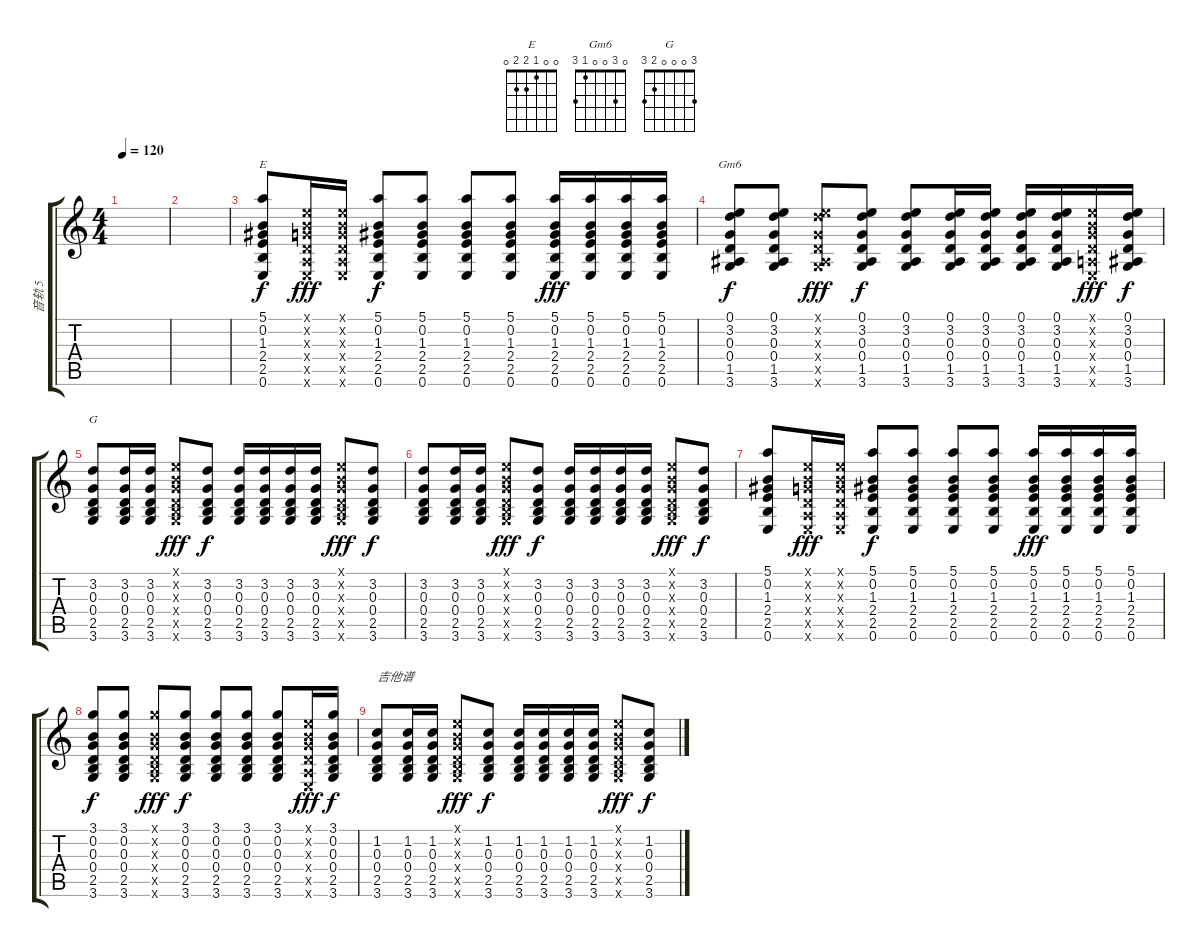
\track ("音轨 5" "音轨 5") {instrument acousticguitarnylon}
\staff {score tabs}
\tuning (E4 B3 G3 D3 A2 E2) {hide}
\chord ("E" 0 0 1 2 2 0)
\chord ("Gm6" 0 3 0 0 1 3)
\chord ("G" 3 0 0 0 2 3)
\ts (4 4)
\tempo 120
\clef g2
\ks c
|
|
(5.1 0.2 1.3 2.4 2.5 0.6).8{ch "E" dy f} (0.1{x} 0.2{x} 0.3{x} 0.4{x} 0.5{x} 0.6{x}).16{dy fff} (0.1{x} 0.2{x} 0.3{x} 0.4{x} 0.5{x} 0.6{x}).16 (5.1 0.2 1.3 2.4 2.5 0.6).8{dy f} (5.1 0.2 1.3 2.4 2.5 0.6).8 (5.1 0.2 1.3 2.4 2.5 0.6).8 (5.1 0.2 1.3 2.4 2.5 0.6).8 (5.1 0.2 1.3 2.4 2.5 0.6).16{dy fff} (5.1 0.2 1.3 2.4 2.5 0.6).16 (5.1 0.2 1.3 2.4 2.5 0.6).16 (5.1 0.2 1.3 2.4 2.5 0.6).16 |
(0.1 3.2 0.3 0.4 1.5 3.6).8{ch "Gm6" dy f} (0.1 3.2 0.3 0.4 1.5 3.6).8 (0.1{x} 3.2{x} 0.3{x} 0.4{x} 1.5{x} 3.6{x}).8{dy fff} (0.1 3.2 0.3 0.4 1.5 3.6).8{dy f} (0.1 3.2 0.3 0.4 1.5 3.6).8 (0.1 3.2 0.3 0.4 1.5 3.6).16 (0.1 3.2 0.3 0.4 1.5 3.6).16 (0.1 3.2 0.3 0.4 1.5 3.6).16 (0.1 3.2 0.3 0.4 1.5 3.6).16 (0.1{x} 0.2{x} 0.3{x} 0.4{x} 0.5{x} 0.6{x}).16{dy fff} (0.1 3.2 0.3 0.4 1.5 3.6).16{dy f} |
(3.2 0.3 0.4 2.5 3.6).8{ch "G"} (3.2 0.3 0.4 2.5 3.6).16 (3.2 0.3 0.4 2.5 3.6).16 (0.1{x} 0.2{x} 0.3{x} 0.4{x} 2.5{x} 3.6{x}).8{dy fff} (3.2 0.3 0.4 2.5 3.6).8{dy f} (3.2 0.3 0.4 2.5 3.6).16 (3.2 0.3 0.4 2.5 3.6).16 (3.2 0.3 0.4 2.5 3.6).16 (3.2 0.3 0.4 2.5 3.6).16 (0.1{x} 0.2{x} 0.3{x} 0.4{x} 2.5{x} 3.6{x}).8{dy fff} (3.2 0.3 0.4 2.5 3.6).8{dy f} |
(3.2 0.3 0.4 2.5 3.6).8 (3.2 0.3 0.4 2.5 3.6).16 (3.2 0.3 0.4 2.5 3.6).16 (0.1{x} 0.2{x} 0.3{x} 0.4{x} 2.5{x} 3.6{x}).8{dy fff} (3.2 0.3 0.4 2.5 3.6).8{dy f} (3.2 0.3 0.4 2.5 3.6).16 (3.2 0.3 0.4 2.5 3.6).16 (3.2 0.3 0.4 2.5 3.6).16 (3.2 0.3 0.4 2.5 3.6).16 (0.1{x} 0.2{x} 0.3{x} 0.4{x} 2.5{x} 3.6{x}).8{dy fff} (3.2 0.3 0.4 2.5 3.6).8{dy f} |
(5.1 0.2 1.3 2.4 2.5 0.6).8 (0.1{x} 0.2{x} 0.3{x} 0.4{x} 0.5{x} 0.6{x}).16{dy fff} (0.1{x} 0.2{x} 0.3{x} 0.4{x} 0.5{x} 0.6{x}).16 (5.1 0.2 1.3 2.4 2.5 0.6).8{dy f} (5.1 0.2 1.3 2.4 2.5 0.6).8 (5.1 0.2 1.3 2.4 2.5 0.6).8 (5.1 0.2 1.3 2.4 2.5 0.6).8 (5.1 0.2 1.3 2.4 2.5 0.6).16{dy fff} (5.1 0.2 1.3 2.4 2.5 0.6).16 (5.1 0.2 1.3 2.4 2.5 0.6).16 (5.1 0.2 1.3 2.4 2.5 0.6).16 |
(3.1 0.2 0.3 0.4 2.5 3.6).8{dy f} (3.1 0.2 0.3 0.4 2.5 3.6).8 (3.1{x} 0.2{x} 0.3{x} 0.4{x} 2.5{x} 3.6{x}).8{dy fff} (3.1 0.2 0.3 0.4 2.5 3.6).8{dy f} (3.1 0.2 0.3 0.4 2.5 3.6).8 (3.1 0.2 0.3 0.4 2.5 3.6).8 (3.1 0.2 0.3 0.4 2.5 3.6).8 (0.1{x} 0.2{x} 0.3{x} 0.4{x} 0.5{x} 0.6{x}).16{dy fff} (3.1 0.2 0.3 0.4 2.5 3.6).16{dy f} |
(1.2 0.3 0.4 2.5 3.6).8{txt "吉他谱"} (1.2 0.3 0.4 2.5 3.6).16 (1.2 0.3 0.4 2.5 3.6).16 (0.1{x} 0.2{x} 0.3{x} 0.4{x} 2.5{x} 3.6{x}).8{dy fff} (1.2 0.3 0.4 2.5 3.6).8{dy f} (1.2 0.3 0.4 2.5 3.6).16 (1.2 0.3 0.4 2.5 3.6).16 (1.2 0.3 0.4 2.5 3.6).16 (1.2 0.3 0.4 2.5 3.6).16 (0.1{x} 0.2{x} 0.3{x} 0.4{x} 2.5{x} 3.6{x}).8{dy fff} (1.2 0.3 0.4 2.5 3.6).8{dy f}
